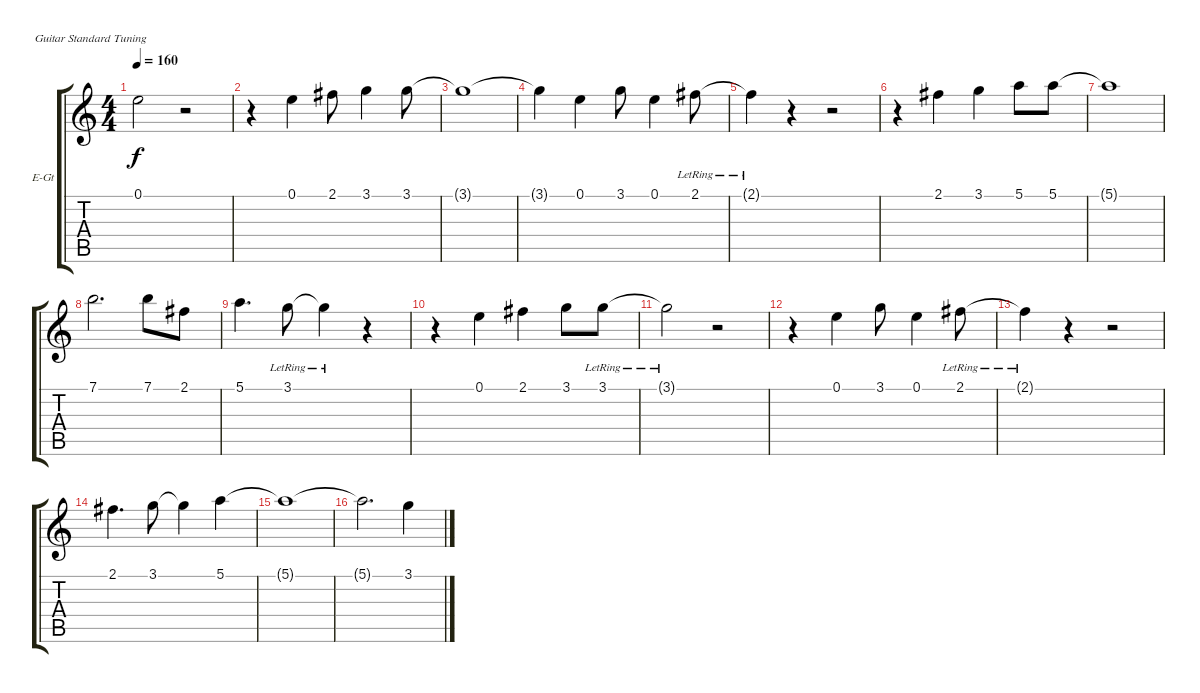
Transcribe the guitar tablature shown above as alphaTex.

\bracketExtendMode groupsimilarinstruments
\firstSystemTrackNameOrientation horizontal
\otherSystemsTrackNameOrientation horizontal
\track ("Jazz Guitar" "E-Gt") {instrument electricguitarjazz}
\staff {score tabs}
\tuning (E4 B3 G3 D3 A2 E2)
\ts (4 4)
\tempo 160
\clef g2
\ks c
0.1{t}.2{dy f} r.2 |
r.4 0.1.4 2.1.8 3.1.4 3.1.8 |
3.1{t}.1 |
3.1{t}.4 0.1.4 3.1.8 0.1.4 2.1{lr}.8 |
2.1{lr t}.4 r.4 r.2 |
r.4 2.1.4 3.1.4 5.1.8 5.1.8 |
5.1{t}.1 |
7.1.2{d} 7.1.8 2.1.8 |
5.1.4{d} 3.1{lr}.8 3.1{lr t}.4 r.4 |
r.4 0.1.4 2.1.4 3.1.8 3.1{lr}.8 |
3.1{lr t}.2 r.2 |
r.4 0.1.4 3.1.8 0.1.4 2.1{lr}.8 |
2.1{lr t}.4 r.4 r.2 |
2.1.4{d} 3.1.8 3.1{t}.4 5.1.4 |
5.1{t}.1 |
5.1{t}.2{d} 3.1.4
